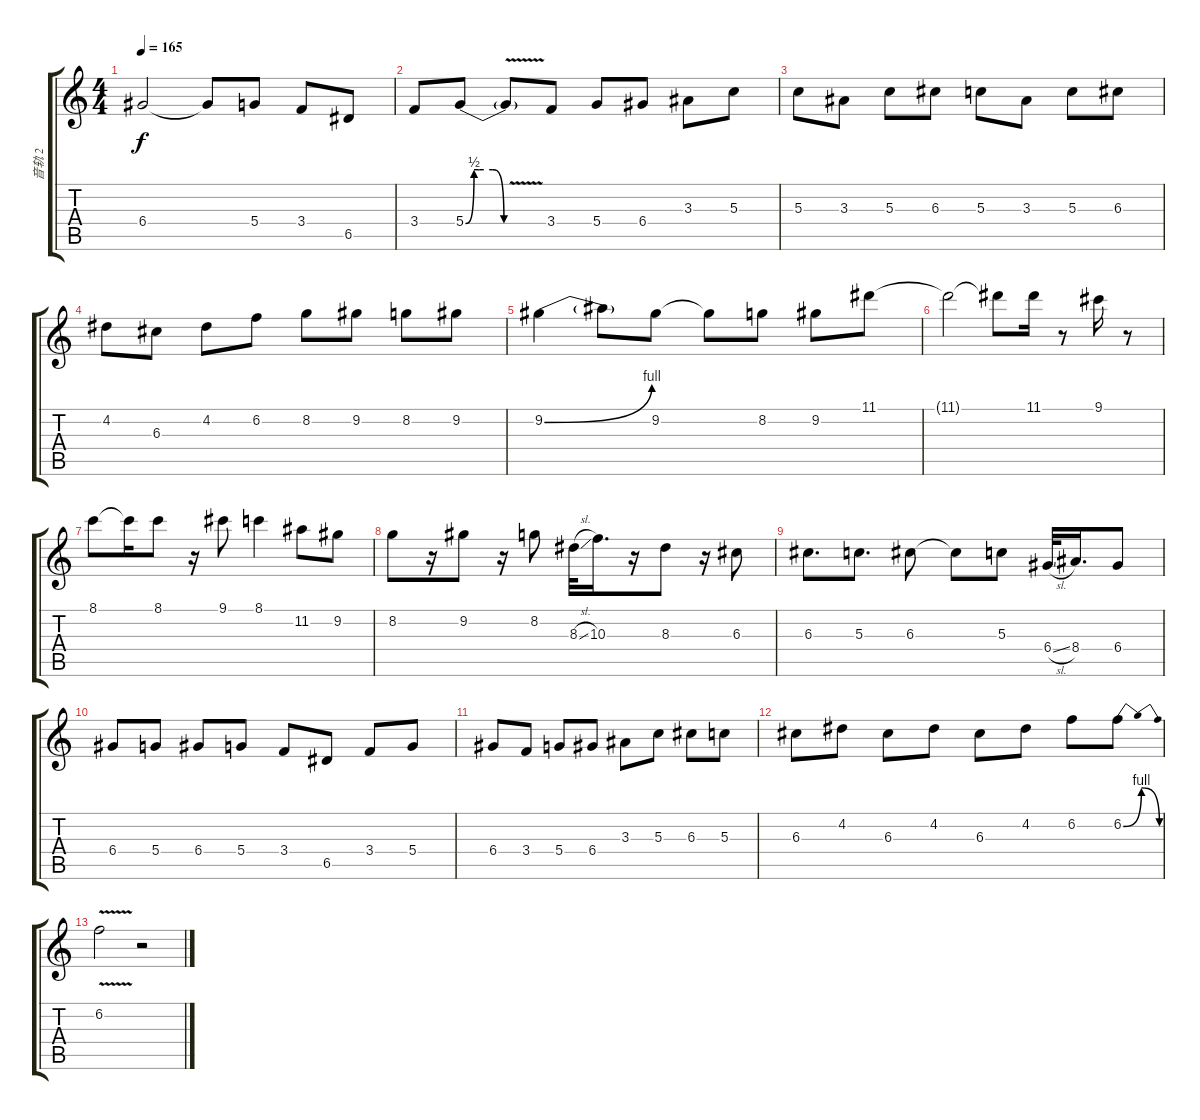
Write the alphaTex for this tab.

\track ("音轨 2" "音轨 2") {instrument distortionguitar}
\staff {score tabs}
\tuning (E4 B3 G3 D3 A2 E2) {hide}
\ts (4 4)
\tempo 165
\clef g2
\ks c
6.4.2{dy f} 6.4{t}.8 5.4.8{volume 14 instrument electricbassfinger} 3.4.8 6.5.8 |
3.4.8 5.4{be (custom 0 0 12 2 18 2 20 2 26 2 39 2 55 0 60 0)}.8{volume 12 instrument overdrivenguitar} 5.4{v t}.8 3.4.8{volume 14 instrument electricbassfinger} 5.4.8 6.4.8 3.3.8{volume 12 instrument overdrivenguitar} 5.3.8{volume 14 instrument electricbassfinger} |
5.3.8 3.3.8 5.3.8 6.3.8 5.3.8 3.3.8 5.3.8 6.3.8 |
4.2.8 6.3.8 4.2.8 6.2.8{volume 12 instrument overdrivenguitar} 8.2.8 9.2.8 8.2.8 9.2.8 |
9.2{be (bend 0 0 60 4)}.4 9.2{t}.8 9.2.8 9.2{t}.8 8.2.8 9.2.8 11.1.8 |
11.1{t}.2 11.1{t}.8 11.1.16 r.8 9.1.16 r.8 |
8.1.8 8.1{t}.16 8.1.8 r.16 9.1.8 8.1.4 11.2.8 9.2.8 |
8.2.8 r.16 9.2.8 r.16 8.2.8 8.3{sl}.32 10.3.16{d} r.16 8.3.8 r.16 6.3.8 |
6.3.8{d} 5.3.8{d} 6.3.8 6.3{t}.8 5.3.8 6.4{sl}.32 8.4.16{d} 6.4.8 |
6.4.8{volume 14 instrument electricbassfinger} 5.4.8 6.4.8 5.4.8 3.4.8 6.5.8 3.4.8 5.4.8 |
6.4.8 3.4.8 5.4.8 6.4.8 3.3.8 5.3.8 6.3.8 5.3.8 |
6.3.8 4.2.8 6.3.8 4.2.8 6.3.8{volume 12 instrument overdrivenguitar} 4.2.8 6.2.8 6.2{be (bendrelease 0 0 18 4 51 4 60 0)}.8 |
6.2{v}.2 r.2
